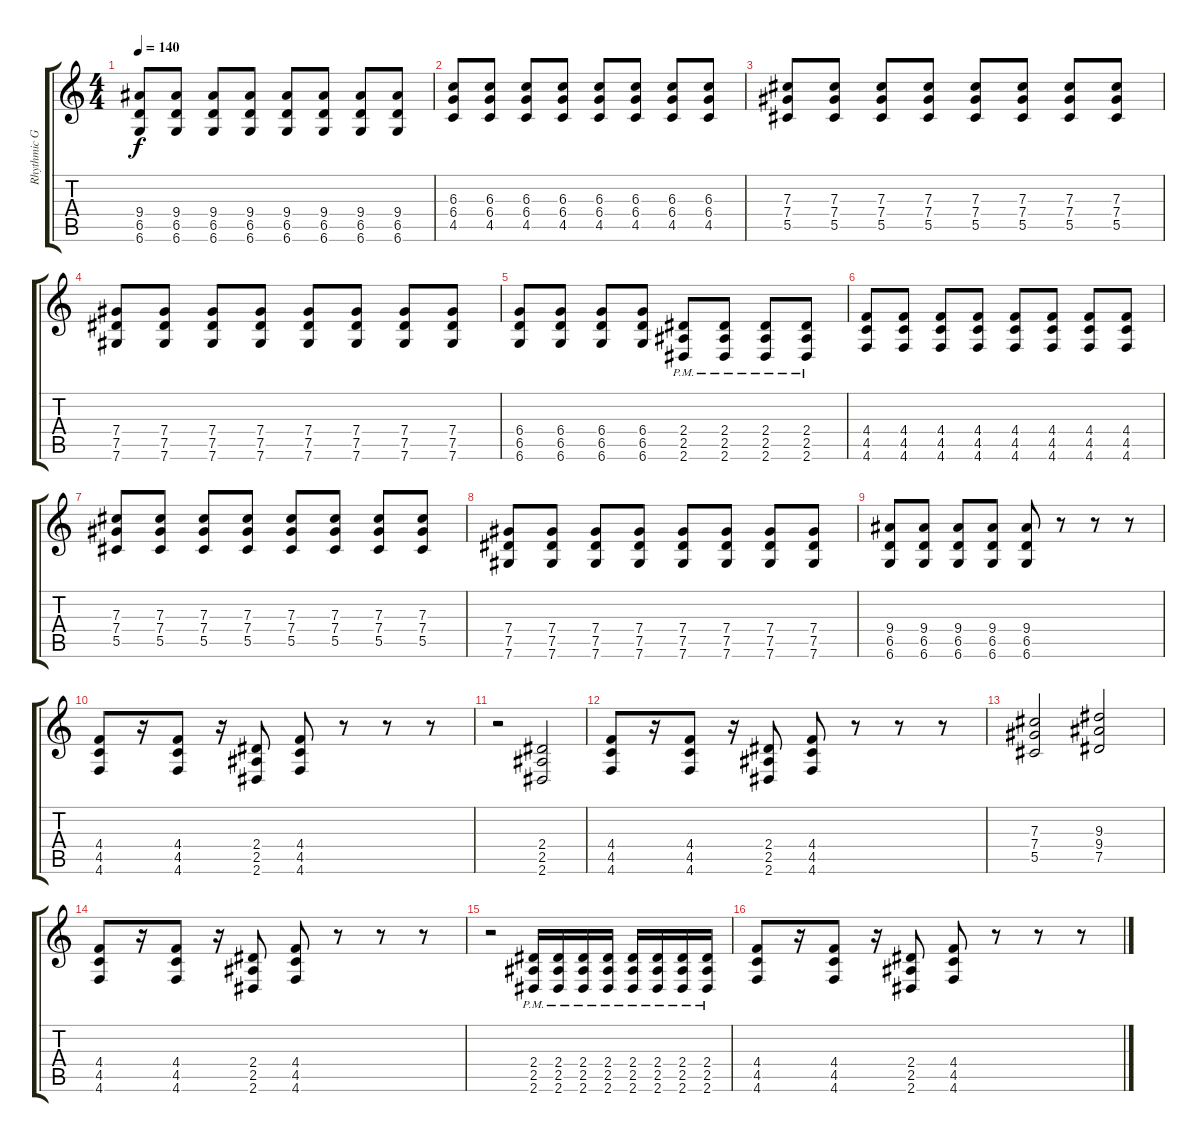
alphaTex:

\track ("Rhythmic Guitar" "Rhythmic G") {instrument distortionguitar}
\staff {score tabs}
\tuning (Eb4 Bb3 Gb3 Db3 Ab2 Db2) {hide}
\ts (4 4)
\tempo 140
\clef g2
\ks c
(9.4 6.5 6.6).8{dy f} (9.4 6.5 6.6).8 (9.4 6.5 6.6).8 (9.4 6.5 6.6).8 (9.4 6.5 6.6).8 (9.4 6.5 6.6).8 (9.4 6.5 6.6).8 (9.4 6.5 6.6).8 |
(6.3 6.4 4.5).8 (6.3 6.4 4.5).8 (6.3 6.4 4.5).8 (6.3 6.4 4.5).8 (6.3 6.4 4.5).8 (6.3 6.4 4.5).8 (6.3 6.4 4.5).8 (6.3 6.4 4.5).8 |
(7.3 7.4 5.5).8 (7.3 7.4 5.5).8 (7.3 7.4 5.5).8 (7.3 7.4 5.5).8 (7.3 7.4 5.5).8 (7.3 7.4 5.5).8 (7.3 7.4 5.5).8 (7.3 7.4 5.5).8 |
(7.4 7.5 7.6).8 (7.4 7.5 7.6).8 (7.4 7.5 7.6).8 (7.4 7.5 7.6).8 (7.4 7.5 7.6).8 (7.4 7.5 7.6).8 (7.4 7.5 7.6).8 (7.4 7.5 7.6).8 |
(6.4 6.5 6.6).8 (6.4 6.5 6.6).8 (6.4 6.5 6.6).8 (6.4 6.5 6.6).8 (2.4{pm} 2.5{pm} 2.6{pm}).8 (2.4{pm} 2.5{pm} 2.6{pm}).8 (2.4{pm} 2.5{pm} 2.6{pm}).8 (2.4{pm} 2.5{pm} 2.6{pm}).8 |
(4.4 4.5 4.6).8 (4.4 4.5 4.6).8 (4.4 4.5 4.6).8 (4.4 4.5 4.6).8 (4.4 4.5 4.6).8 (4.4 4.5 4.6).8 (4.4 4.5 4.6).8 (4.4 4.5 4.6).8 |
(7.3 7.4 5.5).8 (7.3 7.4 5.5).8 (7.3 7.4 5.5).8 (7.3 7.4 5.5).8 (7.3 7.4 5.5).8 (7.3 7.4 5.5).8 (7.3 7.4 5.5).8 (7.3 7.4 5.5).8 |
(7.4 7.5 7.6).8 (7.4 7.5 7.6).8 (7.4 7.5 7.6).8 (7.4 7.5 7.6).8 (7.4 7.5 7.6).8 (7.4 7.5 7.6).8 (7.4 7.5 7.6).8 (7.4 7.5 7.6).8 |
(9.4 6.5 6.6).8 (9.4 6.5 6.6).8 (9.4 6.5 6.6).8 (9.4 6.5 6.6).8 (9.4 6.5 6.6).8 r.8 r.8 r.8 |
(4.4 4.5 4.6).8 r.16 (4.4 4.5 4.6).8 r.16 (2.4 2.5 2.6).8 (4.4 4.5 4.6).8 r.8 r.8 r.8 |
r.2 (2.4 2.5 2.6).2 |
(4.4 4.5 4.6).8 r.16 (4.4 4.5 4.6).8 r.16 (2.4 2.5 2.6).8 (4.4 4.5 4.6).8 r.8 r.8 r.8 |
(7.3 7.4 5.5).2 (9.3 9.4 7.5).2 |
(4.4 4.5 4.6).8 r.16 (4.4 4.5 4.6).8 r.16 (2.4 2.5 2.6).8 (4.4 4.5 4.6).8 r.8 r.8 r.8 |
r.2 (2.4{pm} 2.5{pm} 2.6{pm}).16 (2.4{pm} 2.5{pm} 2.6{pm}).16 (2.4{pm} 2.5{pm} 2.6{pm}).16 (2.4{pm} 2.5{pm} 2.6{pm}).16 (2.4{pm} 2.5{pm} 2.6{pm}).16 (2.4{pm} 2.5{pm} 2.6{pm}).16 (2.4{pm} 2.5{pm} 2.6{pm}).16 (2.4{pm} 2.5{pm} 2.6{pm}).16 |
(4.4 4.5 4.6).8 r.16 (4.4 4.5 4.6).8 r.16 (2.4 2.5 2.6).8 (4.4 4.5 4.6).8 r.8 r.8 r.8
